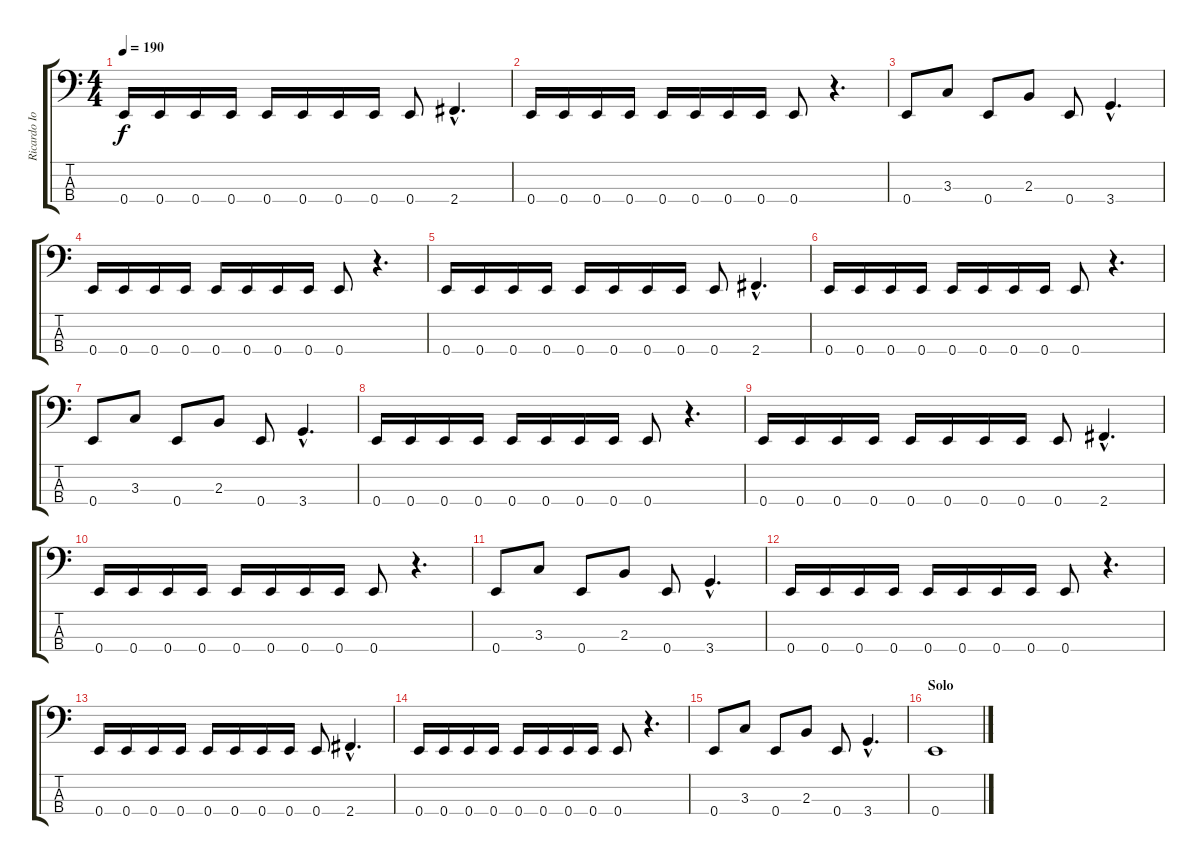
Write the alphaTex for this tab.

\track ("Ricardo Iorio (bajo)" "Ricardo Io") {instrument electricbassfinger}
\staff {score tabs}
\tuning (G2 D2 A1 E1) {hide}
\ts (4 4)
\tempo 190
\clef f4
\ks c
0.4.16{dy f} 0.4.16 0.4.16 0.4.16 0.4.16 0.4.16 0.4.16 0.4.16 0.4.8 2.4{hac}.4{d} |
0.4.16 0.4.16 0.4.16 0.4.16 0.4.16 0.4.16 0.4.16 0.4.16 0.4.8 r.4{d} |
0.4.8 3.3.8 0.4.8 2.3.8 0.4.8 3.4{hac}.4{d} |
0.4.16 0.4.16 0.4.16 0.4.16 0.4.16 0.4.16 0.4.16 0.4.16 0.4.8 r.4{d} |
0.4.16 0.4.16 0.4.16 0.4.16 0.4.16 0.4.16 0.4.16 0.4.16 0.4.8 2.4{hac}.4{d} |
0.4.16 0.4.16 0.4.16 0.4.16 0.4.16 0.4.16 0.4.16 0.4.16 0.4.8 r.4{d} |
0.4.8 3.3.8 0.4.8 2.3.8 0.4.8 3.4{hac}.4{d} |
0.4.16 0.4.16 0.4.16 0.4.16 0.4.16 0.4.16 0.4.16 0.4.16 0.4.8 r.4{d} |
0.4.16 0.4.16 0.4.16 0.4.16 0.4.16 0.4.16 0.4.16 0.4.16 0.4.8 2.4{hac}.4{d} |
0.4.16 0.4.16 0.4.16 0.4.16 0.4.16 0.4.16 0.4.16 0.4.16 0.4.8 r.4{d} |
0.4.8 3.3.8 0.4.8 2.3.8 0.4.8 3.4{hac}.4{d} |
0.4.16 0.4.16 0.4.16 0.4.16 0.4.16 0.4.16 0.4.16 0.4.16 0.4.8 r.4{d} |
0.4.16 0.4.16 0.4.16 0.4.16 0.4.16 0.4.16 0.4.16 0.4.16 0.4.8 2.4{hac}.4{d} |
0.4.16 0.4.16 0.4.16 0.4.16 0.4.16 0.4.16 0.4.16 0.4.16 0.4.8 r.4{d} |
0.4.8 3.3.8 0.4.8 2.3.8 0.4.8 3.4{hac}.4{d} |
\section ("" "Solo")
0.4.1
